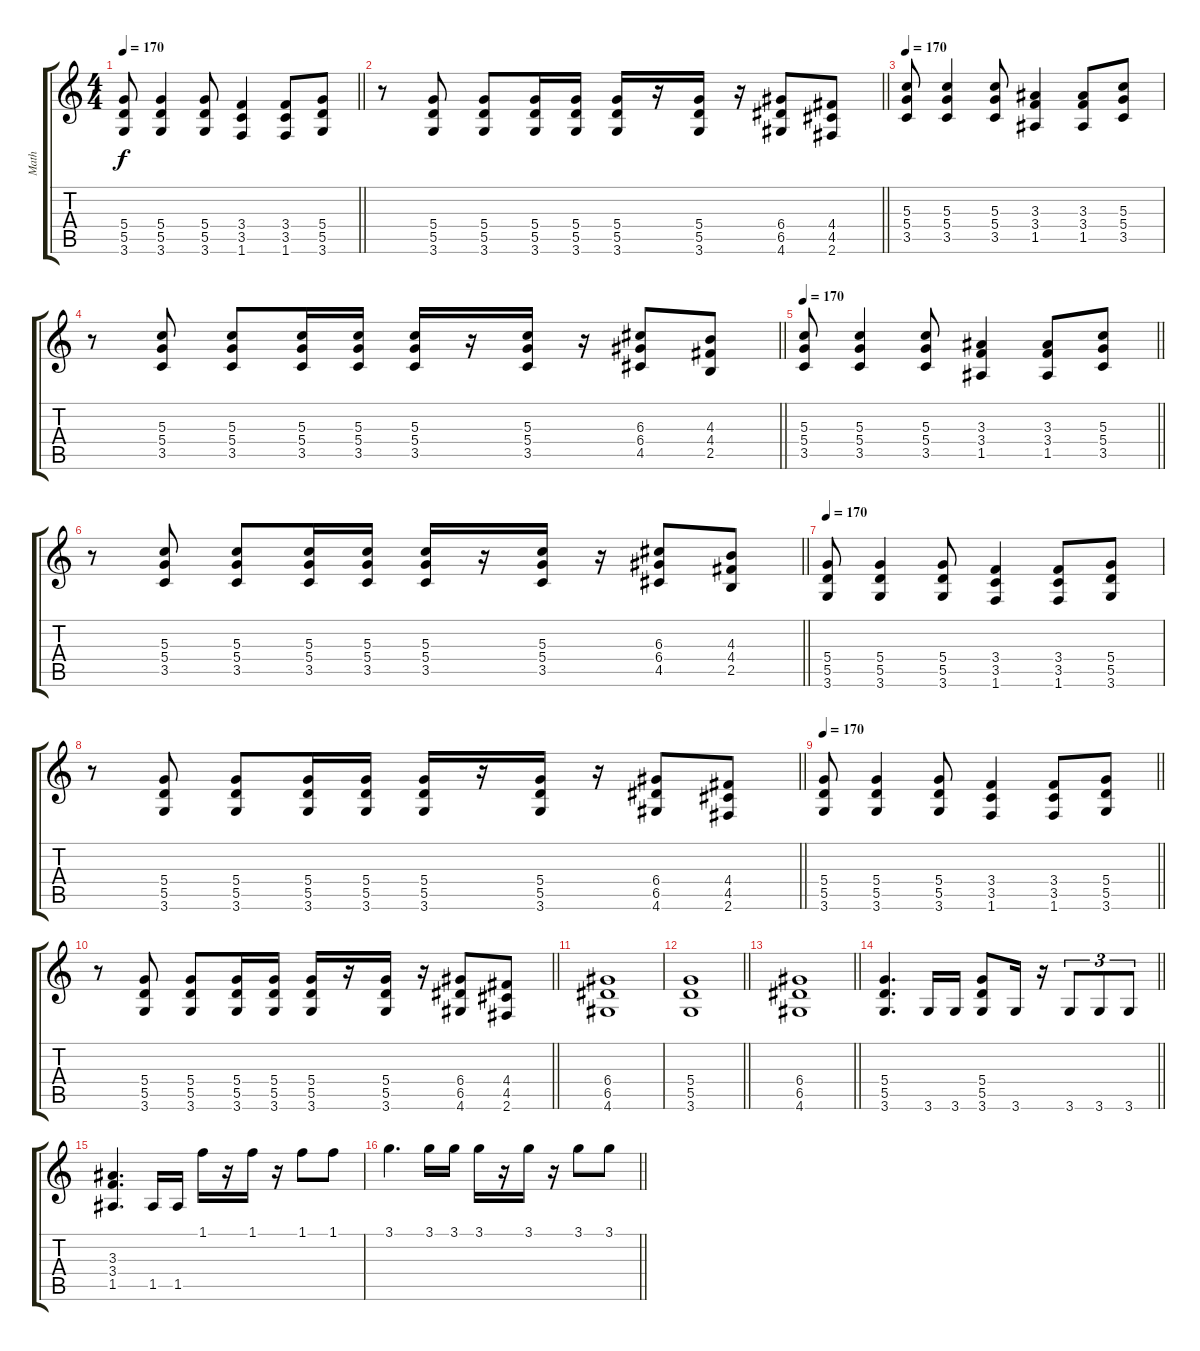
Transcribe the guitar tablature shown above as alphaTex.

\track ("Math" "Math") {instrument overdrivenguitar}
\staff {score tabs}
\tuning (E4 B3 G3 D3 A2 E2) {hide}
\ts (4 4)
\tempo 170
\clef g2
\barLineRight lightlight
\ks c
(5.4 5.5 3.6).8{dy f} (5.4 5.5 3.6).4 (5.4 5.5 3.6).8 (3.4 3.5 1.6).4 (3.4 3.5 1.6).8 (5.4 5.5 3.6).8 |
\barLineRight lightlight
r.8 (5.4 5.5 3.6).8 (5.4 5.5 3.6).8 (5.4 5.5 3.6).16 (5.4 5.5 3.6).16 (5.4 5.5 3.6).16 r.16 (5.4 5.5 3.6).16 r.16 (6.4 6.5 4.6).8 (4.4 4.5 2.6).8 |
\tempo 170
(5.3 5.4 3.5).8 (5.3 5.4 3.5).4 (5.3 5.4 3.5).8 (3.3 3.4 1.5).4 (3.3 3.4 1.5).8 (5.3 5.4 3.5).8 |
\barLineRight lightlight
r.8 (5.3 5.4 3.5).8 (5.3 5.4 3.5).8 (5.3 5.4 3.5).16 (5.3 5.4 3.5).16 (5.3 5.4 3.5).16 r.16 (5.3 5.4 3.5).16 r.16 (6.3 6.4 4.5).8 (4.3 4.4 2.5).8 |
\tempo 170
\barLineRight lightlight
(5.3 5.4 3.5).8 (5.3 5.4 3.5).4 (5.3 5.4 3.5).8 (3.3 3.4 1.5).4 (3.3 3.4 1.5).8 (5.3 5.4 3.5).8 |
\barLineRight lightlight
r.8 (5.3 5.4 3.5).8 (5.3 5.4 3.5).8 (5.3 5.4 3.5).16 (5.3 5.4 3.5).16 (5.3 5.4 3.5).16 r.16 (5.3 5.4 3.5).16 r.16 (6.3 6.4 4.5).8 (4.3 4.4 2.5).8 |
\tempo 170
(5.4 5.5 3.6).8 (5.4 5.5 3.6).4 (5.4 5.5 3.6).8 (3.4 3.5 1.6).4 (3.4 3.5 1.6).8 (5.4 5.5 3.6).8 |
\barLineRight lightlight
r.8 (5.4 5.5 3.6).8 (5.4 5.5 3.6).8 (5.4 5.5 3.6).16 (5.4 5.5 3.6).16 (5.4 5.5 3.6).16 r.16 (5.4 5.5 3.6).16 r.16 (6.4 6.5 4.6).8 (4.4 4.5 2.6).8 |
\tempo 170
\barLineRight lightlight
(5.4 5.5 3.6).8 (5.4 5.5 3.6).4 (5.4 5.5 3.6).8 (3.4 3.5 1.6).4 (3.4 3.5 1.6).8 (5.4 5.5 3.6).8 |
\barLineRight lightlight
r.8 (5.4 5.5 3.6).8 (5.4 5.5 3.6).8 (5.4 5.5 3.6).16 (5.4 5.5 3.6).16 (5.4 5.5 3.6).16 r.16 (5.4 5.5 3.6).16 r.16 (6.4 6.5 4.6).8 (4.4 4.5 2.6).8 |
(6.4 6.5 4.6).1 |
\barLineRight lightlight
(5.4 5.5 3.6).1 |
\barLineRight lightlight
(6.4 6.5 4.6).1 |
\barLineRight lightlight
(5.4 5.5 3.6).4{d} 3.6.16 3.6.16 (5.4 5.5 3.6).8 3.6.16 r.16 3.6.8{tu (3 2)} 3.6.8{tu (3 2)} 3.6.8{tu (3 2)} |
(3.3 3.4 1.5).4{d} 1.5.16 1.5.16 1.1.16 r.16 1.1.16 r.16 1.1.8 1.1.8 |
\barLineRight lightlight
3.1.4{d} 3.1.16 3.1.16 3.1.16 r.16 3.1.16 r.16 3.1.8 3.1.8
